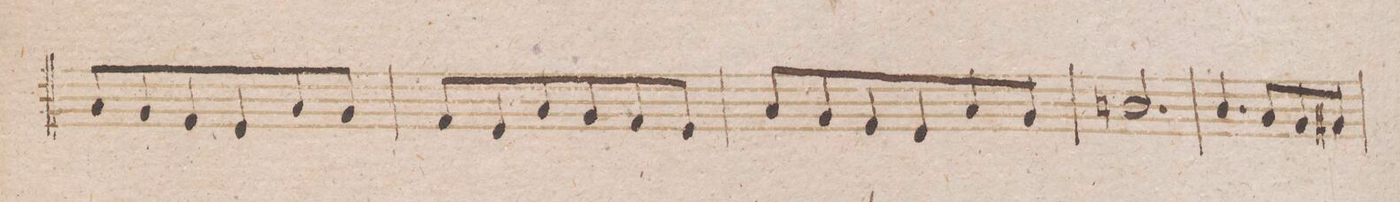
**kern	**dynam
*I"Oboe 2do	*
*clefG2	*
*k[b-]	*
*met(c|)	*
*M3/4	*
8a/L	.
8g/	.
8f/	.
8e/	.
8a/	.
8g/J	.
=177	=177
8f/L	.
8e/	.
8a/	.
8g/	.
8f/	.
8e/J	.
=178	=178
8a/L	.
8g/	.
8f/	.
8e/	.
8a/	.
8g/J	.
=179	=179
2.bn/	.
=180	=180
4.b-/	.
8a/L	.
8g/	.
8g#X/J	.
=181	=181
*-	*-
